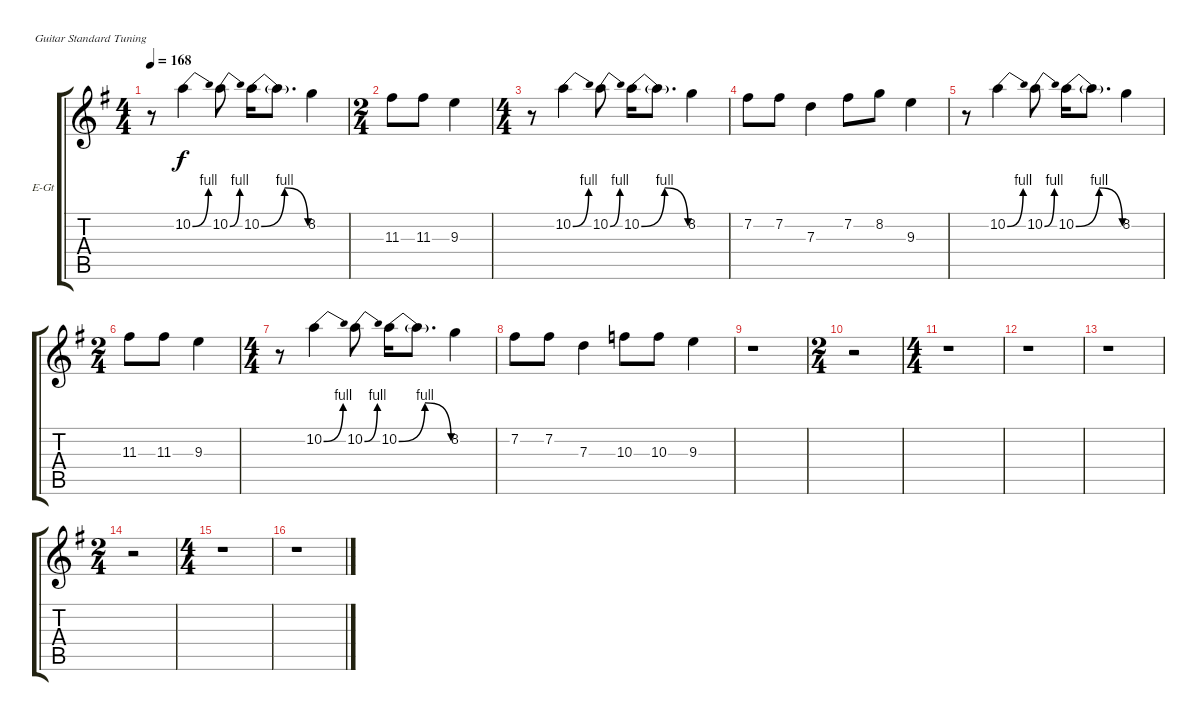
\bracketExtendMode groupsimilarinstruments
\firstSystemTrackNameOrientation horizontal
\otherSystemsTrackNameOrientation horizontal
\track ("Guitar 3" "E-Gt") {instrument overdrivenguitar}
\staff {score tabs}
\tuning (E4 B3 G3 D3 A2 E2)
\ts (4 4)
\tempo 168
\clef g2
\scale
1.07818
\ks g
r.8{dy f} 10.2{be (bend 0 0 15 4)}.4 10.2{be (bend 0 0 15 4)}.8 10.2{be (bendrelease 0 0 10.2 4 20.4 4 30 0)}.16 10.2{t}.8{d} 8.2.4 |
\ts (2 4)
\scale
0.921816 11.3.8 11.3.8 9.3.4 |
\ts (4 4)
\scale
1.10845 r.8 10.2{be (bend 0 0 15 4)}.4 10.2{be (bend 0 0 15 4)}.8 10.2{be (bendrelease 0 0 10.2 4 20.4 4 30 0)}.16 10.2{t}.8{d} 8.2.4 |
\scale
0.891551 7.2.8 7.2.8 7.3.4 7.2.8 8.2.8 9.3.4 |
\scale
1.07818 r.8 10.2{be (bend 0 0 15 4)}.4 10.2{be (bend 0 0 15 4)}.8 10.2{be (bendrelease 0 0 10.2 4 20.4 4 30 0)}.16 10.2{t}.8{d} 8.2.4 |
\ts (2 4)
\scale
0.921816 11.3.8 11.3.8 9.3.4 |
\ts (4 4)
\scale
1.10845 r.8 10.2{be (bend 0 0 15 4)}.4 10.2{be (bend 0 0 15 4)}.8 10.2{be (bendrelease 0 0 10.2 4 20.4 4 30 0)}.16 10.2{t}.8{d} 8.2.4 |
\scale
0.891551 7.2.8 7.2.8 7.3.4 10.3.8 10.3.8 9.3.4 |
\scale
1.07818 r.1 |
\ts (2 4)
\scale
0.921816 r.2 |
\ts (4 4)
\scale
1.10845 r.1 |
\scale
0.891551 r.1 |
\scale
1.07818 r.1 |
\ts (2 4)
\scale
0.921816 r.2 |
\ts (4 4)
\scale
1.10845 r.1 |
\scale
0.891551 r.1
